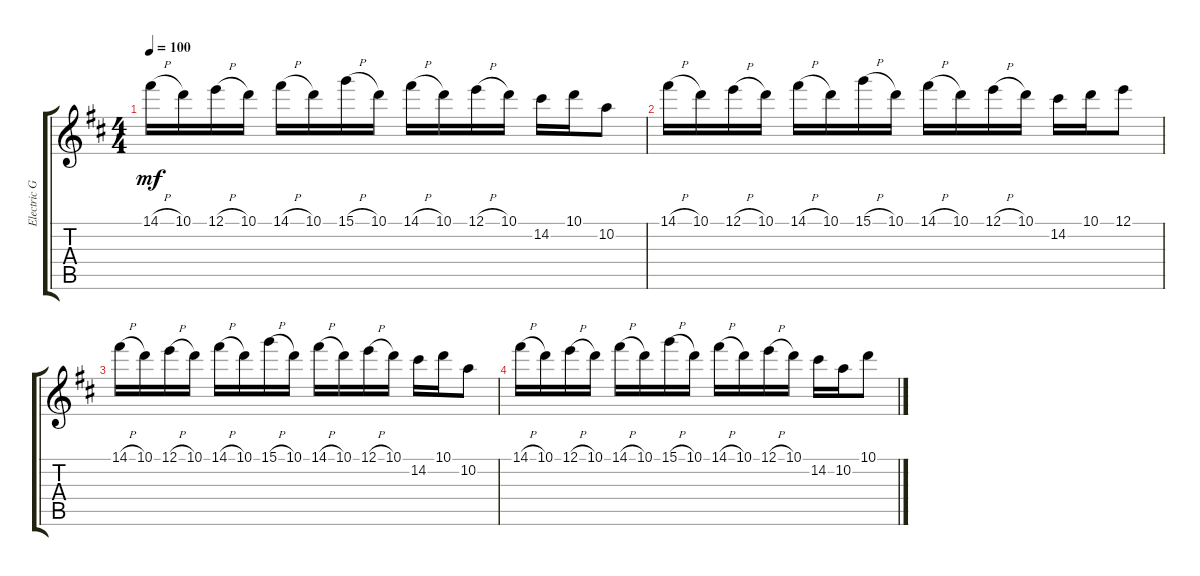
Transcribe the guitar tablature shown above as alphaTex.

\track ("Electric Guitar" "Electric G") {instrument electricguitarclean}
\staff {score tabs}
\tuning (E4 B3 G3 D3 A2 E2) {hide}
\ts (4 4)
\tempo 100
\clef g2
\ks d
14.1{h}.16{dy mf instrument electricguitarclean} 10.1.16 12.1{h}.16 10.1.16 14.1{h}.16 10.1.16 15.1{h}.16 10.1.16 14.1{h}.16 10.1.16 12.1{h}.16 10.1.16 14.2.16 10.1.16 10.2.8 |
14.1{h}.16 10.1.16 12.1{h}.16 10.1.16 14.1{h}.16 10.1.16 15.1{h}.16 10.1.16 14.1{h}.16 10.1.16 12.1{h}.16 10.1.16 14.2.16 10.1.16 12.1.8 |
14.1{h}.16 10.1.16 12.1{h}.16 10.1.16 14.1{h}.16 10.1.16 15.1{h}.16 10.1.16 14.1{h}.16 10.1.16 12.1{h}.16 10.1.16 14.2.16 10.1.16 10.2.8 |
14.1{h}.16 10.1.16 12.1{h}.16 10.1.16 14.1{h}.16 10.1.16 15.1{h}.16 10.1.16 14.1{h}.16 10.1.16 12.1{h}.16 10.1.16 14.2.16 10.2.16 10.1.8
